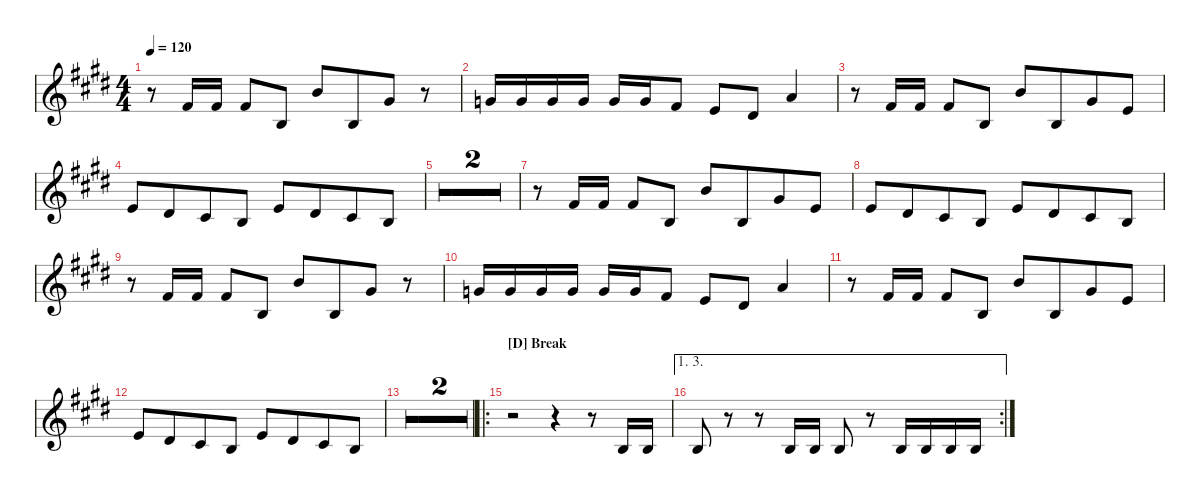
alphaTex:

\defaultSystemsLayout 4
\hideDynamics
\bracketExtendMode nobrackets
\singleTrackTrackNamePolicy hidden
\multiTrackTrackNamePolicy hidden
\firstSystemTrackNameMode fullname
\firstSystemTrackNameOrientation horizontal
\otherSystemsTrackNameOrientation horizontal
\track ("Alto Choir" "Choir") {multiBarRest instrument choiraahs}
\staff {score}
\tuning (E4 B3 G3 D3 A2 E2)
\ts (4 4)
\tempo 120
\clef g2
\ks e
r.8{dy mf} 2.1{acc #}.16 2.1{acc #}.16 2.1{acc #}.8 4.3{acc forcenatural}.8 7.1{acc forcenatural}.8{beam merge} 4.3{acc forcenatural}.8{beam merge} 4.1{acc #}.8 r.8 |
3.1{acc forcenatural}.16 3.1{acc forcenatural}.16 3.1{acc forcenatural}.16 3.1{acc forcenatural}.16 3.1{acc forcenatural}.16 3.1{acc forcenatural}.16 2.1{acc #}.8 5.2{acc forcenatural}.8 4.2{acc #}.8 5.1{acc forcenatural}.4 |
r.8 2.1{acc #}.16 2.1{acc #}.16 2.1{acc #}.8 4.3{acc forcenatural}.8 7.1{acc forcenatural}.8{beam merge} 4.3{acc forcenatural}.8{beam merge} 4.1{acc #}.8{beam merge} 5.2{acc forcenatural}.8 |
5.2{acc forcenatural}.8{beam merge} 4.2{acc #}.8{beam merge} 2.2{acc #}.8{beam merge} 4.3{acc forcenatural}.8 5.2{acc forcenatural}.8{beam merge} 4.2{acc #}.8{beam merge} 2.2{acc #}.8{beam merge} 4.3{acc forcenatural}.8 |
r.1 |
r.1 |
r.8 2.1{acc #}.16 2.1{acc #}.16 2.1{acc #}.8 4.3{acc forcenatural}.8 7.1{acc forcenatural}.8{beam merge} 4.3{acc forcenatural}.8{beam merge} 4.1{acc #}.8{beam merge} 5.2{acc forcenatural}.8 |
5.2{acc forcenatural}.8{beam merge} 4.2{acc #}.8{beam merge} 2.2{acc #}.8{beam merge} 4.3{acc forcenatural}.8 5.2{acc forcenatural}.8{beam merge} 4.2{acc #}.8{beam merge} 2.2{acc #}.8{beam merge} 4.3{acc forcenatural}.8 |
r.8 2.1{acc #}.16 2.1{acc #}.16 2.1{acc #}.8 4.3{acc forcenatural}.8 7.1{acc forcenatural}.8{beam merge} 4.3{acc forcenatural}.8{beam merge} 4.1{acc #}.8 r.8 |
3.1{acc forcenatural}.16 3.1{acc forcenatural}.16 3.1{acc forcenatural}.16 3.1{acc forcenatural}.16 3.1{acc forcenatural}.16 3.1{acc forcenatural}.16 2.1{acc #}.8 5.2{acc forcenatural}.8 4.2{acc #}.8 5.1{acc forcenatural}.4 |
r.8 2.1{acc #}.16 2.1{acc #}.16 2.1{acc #}.8 4.3{acc forcenatural}.8 7.1{acc forcenatural}.8{beam merge} 4.3{acc forcenatural}.8{beam merge} 4.1{acc #}.8{beam merge} 5.2{acc forcenatural}.8 |
5.2{acc forcenatural}.8{beam merge} 4.2{acc #}.8{beam merge} 2.2{acc #}.8{beam merge} 4.3{acc forcenatural}.8 5.2{acc forcenatural}.8{beam merge} 4.2{acc #}.8{beam merge} 2.2{acc #}.8{beam merge} 4.3{acc forcenatural}.8 |
r.1 |
\barLineRight lightlight
r.1 |
\ro
\section ("D" "Break")
r.2 r.4 r.8 0.2{acc forcenatural}.16 0.2{acc forcenatural}.16 |
\ae (1 3)
\rc 2
0.2{acc forcenatural}.8 r.8 r.8 0.2{acc forcenatural}.16 0.2{acc forcenatural}.16 0.2{acc forcenatural}.8 r.8 0.2{acc forcenatural}.16 0.2{acc forcenatural}.16 0.2{acc forcenatural}.16 0.2{acc forcenatural}.16
